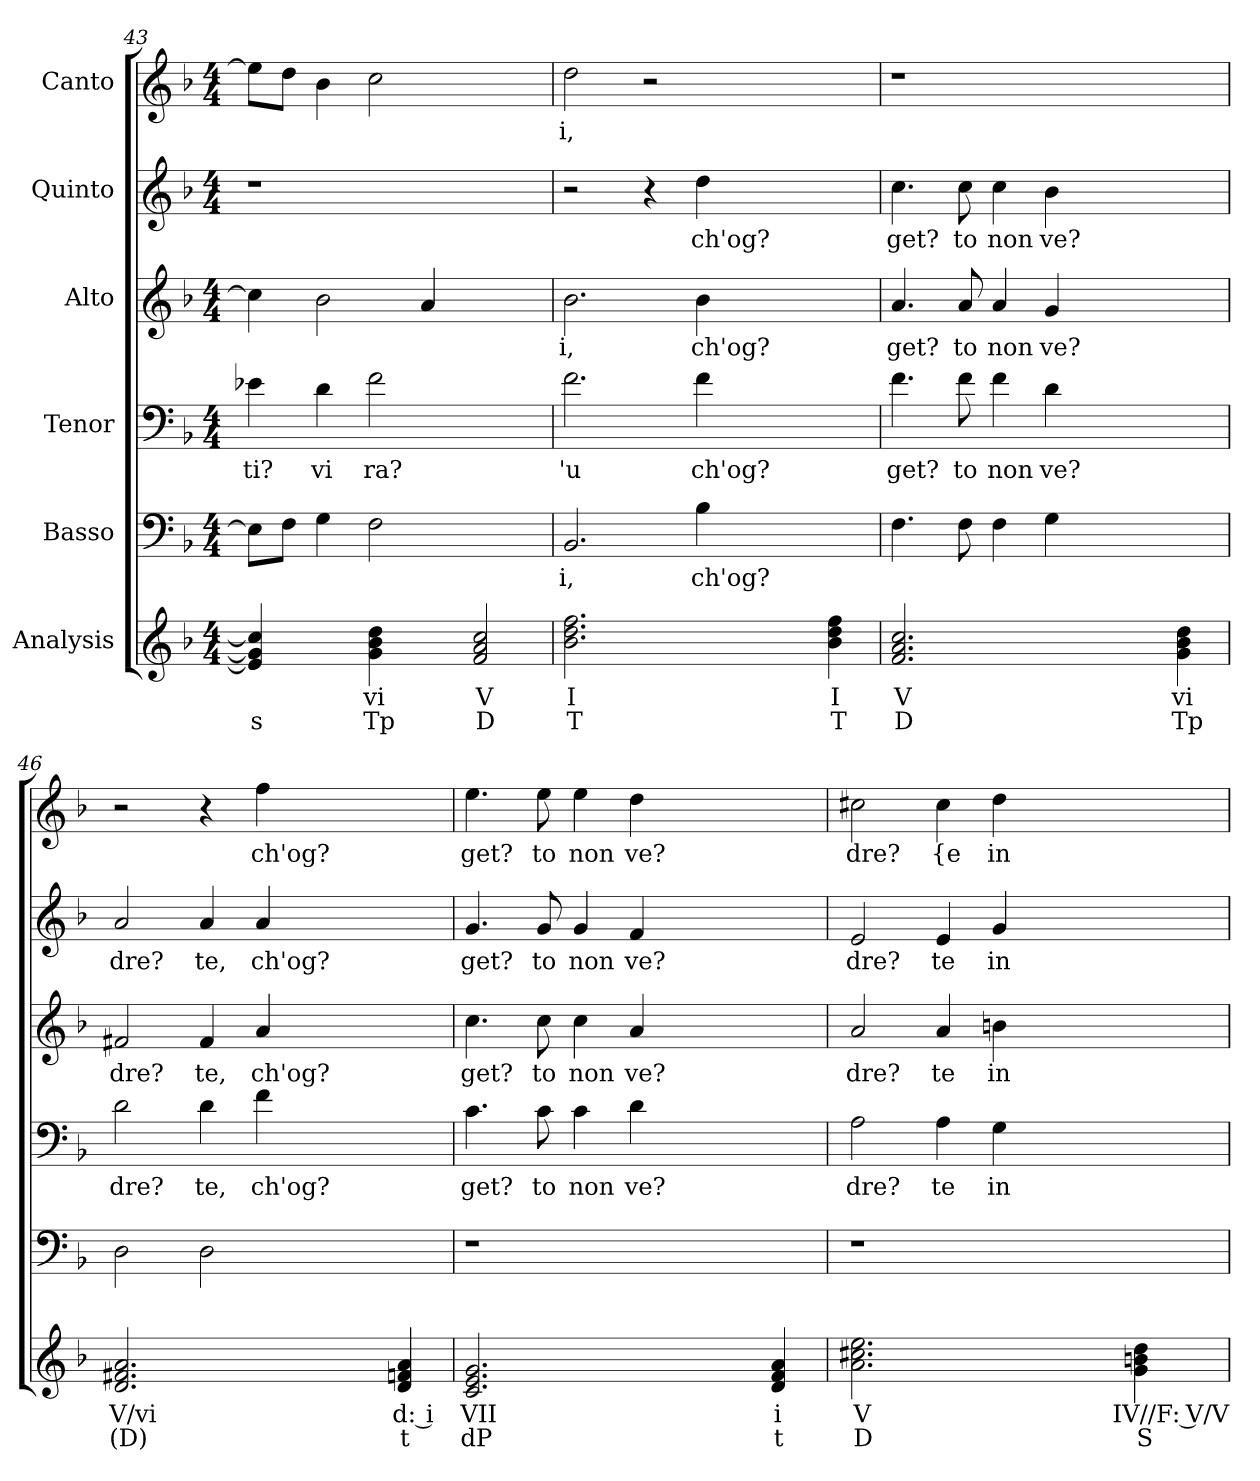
**kern	**text	**text	**kern	**text	**kern	**text	**kern	**text	**kern	**text	**kern	**text
*part6	*part6	*part6	*part5	*part5	*part4	*part4	*part3	*part3	*part2	*part2	*part1	*part1
*staff6	*staff6	*staff6	*staff5	*staff5	*staff4	*staff4	*staff3	*staff3	*staff2	*staff2	*staff1	*staff1
*I"Analysis	*	*	*I"Basso	*	*I"Tenor	*	*I"Alto	*	*I"Quinto	*	*I"Canto	*
*	*	*	*clefF4	*	*clefF4	*	*clefG2	*	*clefG2	*	*clefG2	*
*k[b-]	*	*	*k[b-]	*	*k[b-]	*	*k[b-]	*	*k[b-]	*	*k[b-]	*
*	*	*	*F:	*	*F:	*	*F:	*	*F:	*	*F:	*
*M4/4	*	*	*M4/4	*	*M4/4	*	*M4/4	*	*M4/4	*	*M4/4	*
=43	=43	=43	=43	=43	=43	=43	=43	=43	=43	=43	=43	=43
!	!	!	!	!	!	!LO:LY:b	!	!	!	!	!	!
4e-] 4g] 4cc]	.	s	8E-\L]	.	4e-X\	ti?	4cc\]	.	1r	.	8ee-\L]	.
.	.	.	8F\J	.	.	.	.	.	.	.	8dd\J	.
!	!	!	!	!	!	!LO:LY:b	!	!	!	!	!	!
4ryy	.	.	4G\	.	4d\	vi	2b-\	.	.	.	4b-\	.
!	!	!	!	!	!	!LO:LY:b	!	!	!	!	!	!
4g 4b- 4dd	vi	Tp	2F\	.	2f\	ra?	.	.	.	.	2cc\	.
4ryy	.	.	.	.	.	.	4a/	.	.	.	.	.
2f 2a 2cc	V	D	2ryy	.	2ryy	.	2ryy	.	2ryy	.	2ryy	.
=44	=44	=44	=44	=44	=44	=44	=44	=44	=44	=44	=44	=44
!	!	!	!	!LO:LY:b	!	!	!	!	!	!	!	!
!	!	!	!	!	!	!LO:LY:b	!	!	!	!	!	!
!	!	!	!	!	!	!	!	!LO:LY:b	!	!	!	!
!	!	!	!	!	!	!	!	!	!	!	!	!LO:LY:b
2.b- 2.dd 2.ff	I	T	2.BB-/	i,	2.f\	'u	2.b-\	i,	2r	.	2dd\	i,
.	.	.	.	.	.	.	.	.	4r	.	2r	.
!	!	!	!	!LO:LY:b	!	!	!	!	!	!	!	!
!	!	!	!	!	!	!LO:LY:b	!	!	!	!	!	!
!	!	!	!	!	!	!	!	!LO:LY:b	!	!	!	!
!	!	!	!	!	!	!	!	!	!	!LO:LY:b	!	!
2.ryy	.	.	4B-\	ch'og?	4f\	ch'og?	4b-\	ch'og?	4dd\	ch'og?	.	.
.	.	.	2.ryy	.	2.ryy	.	2.ryy	.	2.ryy	.	2.ryy	.
4b- 4dd 4ff	I	T	.	.	.	.	.	.	.	.	.	.
=45	=45	=45	=45	=45	=45	=45	=45	=45	=45	=45	=45	=45
!	!	!	!	!	!	!LO:LY:b	!	!	!	!	!	!
!	!	!	!	!	!	!	!	!LO:LY:b	!	!	!	!
!	!	!	!	!	!	!	!	!	!	!LO:LY:b	!	!
2.f 2.a 2.cc	V	D	4.F\	.	4.f\	get?	4.a/	get?	4.cc\	get?	1r	.
!	!	!	!	!	!	!LO:LY:b	!	!	!	!	!	!
!	!	!	!	!	!	!	!	!LO:LY:b	!	!	!	!
!	!	!	!	!	!	!	!	!	!	!LO:LY:b	!	!
.	.	.	8F\	.	8f\	to	8a/	to	8cc\	to	.	.
!	!	!	!	!	!	!LO:LY:b	!	!	!	!	!	!
!	!	!	!	!	!	!	!	!LO:LY:b	!	!	!	!
!	!	!	!	!	!	!	!	!	!	!LO:LY:b	!	!
.	.	.	4F\	.	4f\	non	4a/	non	4cc\	non	.	.
!	!	!	!	!	!	!LO:LY:b	!	!	!	!	!	!
!	!	!	!	!	!	!	!	!LO:LY:b	!	!	!	!
!	!	!	!	!	!	!	!	!	!	!LO:LY:b	!	!
2.ryy	.	.	4G\	.	4d\	ve?	4g/	ve?	4b-\	ve?	.	.
.	.	.	2.ryy	.	2.ryy	.	2.ryy	.	2.ryy	.	2.ryy	.
4g 4b- 4dd	vi	Tp	.	.	.	.	.	.	.	.	.	.
=46	=46	=46	=46	=46	=46	=46	=46	=46	=46	=46	=46	=46
!	!	!	!	!	!	!LO:LY:b	!	!	!	!	!	!
!	!	!	!	!	!	!	!	!LO:LY:b	!	!	!	!
!	!	!	!	!	!	!	!	!	!	!LO:LY:b	!	!
2.d 2.f#X 2.a	V/vi	(D)	2D\	.	2d\	dre?	2f#X/	dre?	2a/	dre?	2r	.
!	!	!	!	!	!	!LO:LY:b	!	!	!	!	!	!
!	!	!	!	!	!	!	!	!LO:LY:b	!	!	!	!
!	!	!	!	!	!	!	!	!	!	!LO:LY:b	!	!
.	.	.	2D\	.	4d\	te,	4f#/	te,	4a/	te,	4r	.
!	!	!	!	!	!	!LO:LY:b	!	!	!	!	!	!
!	!	!	!	!	!	!	!	!LO:LY:b	!	!	!	!
!	!	!	!	!	!	!	!	!	!	!LO:LY:b	!	!
!	!	!	!	!	!	!	!	!	!	!	!	!LO:LY:b
2.ryy	.	.	.	.	4f\	ch'og?	4a/	ch'og?	4a/	ch'og?	4ff\	ch'og?
.	.	.	2.ryy	.	2.ryy	.	2.ryy	.	2.ryy	.	2.ryy	.
4d 4fn 4a	d: i	t	.	.	.	.	.	.	.	.	.	.
=47	=47	=47	=47	=47	=47	=47	=47	=47	=47	=47	=47	=47
!	!	!	!	!	!	!LO:LY:b	!	!	!	!	!	!
!	!	!	!	!	!	!	!	!LO:LY:b	!	!	!	!
!	!	!	!	!	!	!	!	!	!	!LO:LY:b	!	!
!	!	!	!	!	!	!	!	!	!	!	!	!LO:LY:b
2.c 2.e 2.g	VII	dP	1r	.	4.c\	get?	4.cc\	get?	4.g/	get?	4.ee\	get?
!	!	!	!	!	!	!LO:LY:b	!	!	!	!	!	!
!	!	!	!	!	!	!	!	!LO:LY:b	!	!	!	!
!	!	!	!	!	!	!	!	!	!	!LO:LY:b	!	!
!	!	!	!	!	!	!	!	!	!	!	!	!LO:LY:b
.	.	.	.	.	8c\	to	8cc\	to	8g/	to	8ee\	to
!	!	!	!	!	!	!LO:LY:b	!	!	!	!	!	!
!	!	!	!	!	!	!	!	!LO:LY:b	!	!	!	!
!	!	!	!	!	!	!	!	!	!	!LO:LY:b	!	!
!	!	!	!	!	!	!	!	!	!	!	!	!LO:LY:b
.	.	.	.	.	4c\	non	4cc\	non	4g/	non	4ee\	non
!	!	!	!	!	!	!LO:LY:b	!	!	!	!	!	!
!	!	!	!	!	!	!	!	!LO:LY:b	!	!	!	!
!	!	!	!	!	!	!	!	!	!	!LO:LY:b	!	!
!	!	!	!	!	!	!	!	!	!	!	!	!LO:LY:b
2.ryy	.	.	.	.	4d\	ve?	4a/	ve?	4f/	ve?	4dd\	ve?
.	.	.	2.ryy	.	2.ryy	.	2.ryy	.	2.ryy	.	2.ryy	.
4d 4f 4a	i	t	.	.	.	.	.	.	.	.	.	.
=48	=48	=48	=48	=48	=48	=48	=48	=48	=48	=48	=48	=48
!	!	!	!	!	!	!LO:LY:b	!	!	!	!	!	!
!	!	!	!	!	!	!	!	!LO:LY:b	!	!	!	!
!	!	!	!	!	!	!	!	!	!	!LO:LY:b	!	!
!	!	!	!	!	!	!	!	!	!	!	!	!LO:LY:b
2.a 2.cc#X 2.ee	V	D	1r	.	2A\	dre?	2a/	dre?	2e/	dre?	2cc#X\	dre?
!	!	!	!	!	!	!LO:LY:b	!	!	!	!	!	!
!	!	!	!	!	!	!	!	!LO:LY:b	!	!	!	!
!	!	!	!	!	!	!	!	!	!	!LO:LY:b	!	!
!	!	!	!	!	!	!	!	!	!	!	!	!LO:LY:b
.	.	.	.	.	4A\	te	4a/	te	4e/	te	4cc#\	{e
!	!	!	!	!	!	!LO:LY:b	!	!	!	!	!	!
!	!	!	!	!	!	!	!	!LO:LY:b	!	!	!	!
!	!	!	!	!	!	!	!	!	!	!LO:LY:b	!	!
!	!	!	!	!	!	!	!	!	!	!	!	!LO:LY:b
2.ryy	.	.	.	.	4G\	in	4bn\	in	4g/	in	4dd\	in
.	.	.	2.ryy	.	2.ryy	.	2.ryy	.	2.ryy	.	2.ryy	.
4g 4bn 4dd	IV//F: V/V	S	.	.	.	.	.	.	.	.	.	.
=	=	=	=	=	=	=	=	=	=	=	=	=
*-	*-	*-	*-	*-	*-	*-	*-	*-	*-	*-	*-	*-
